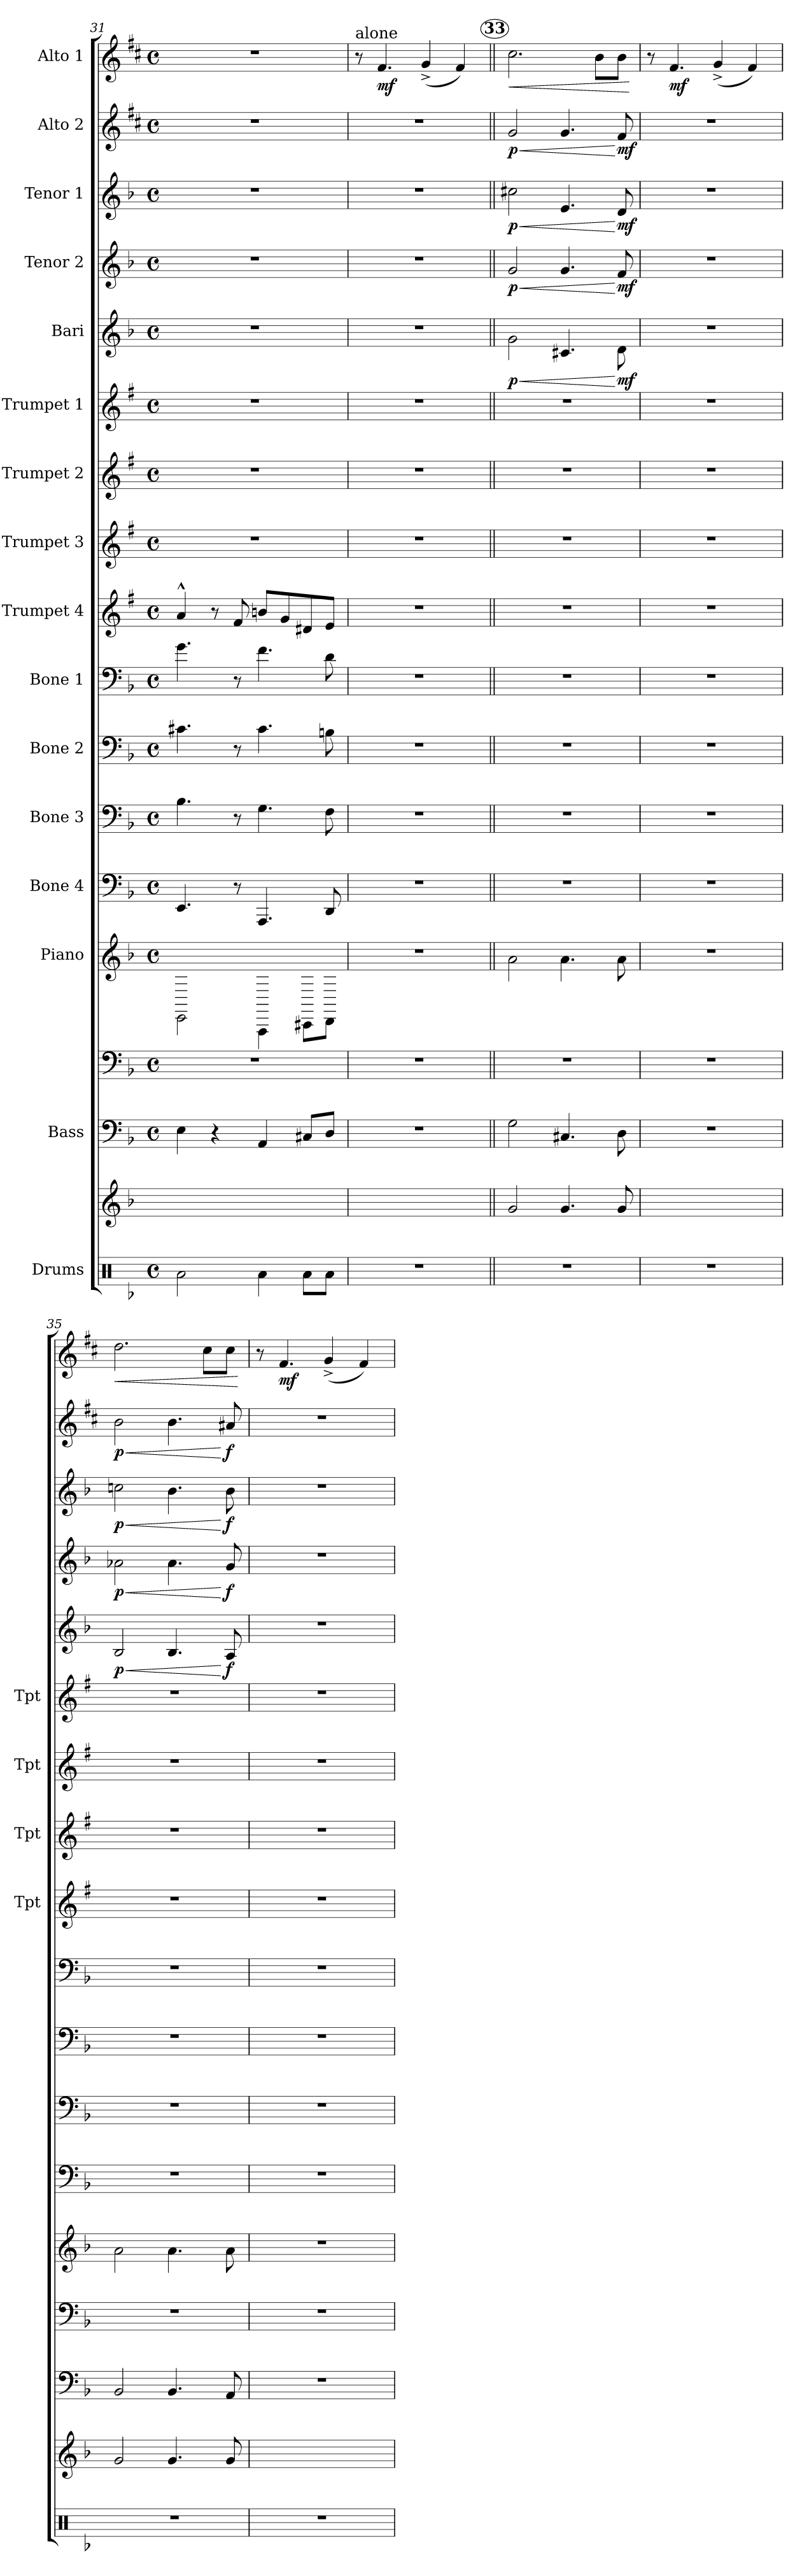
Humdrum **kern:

**kern	**kern	**kern	**kern	**kern	**kern	**kern	**kern	**kern	**kern	**kern	**kern	**kern	**kern	**dynam	**kern	**dynam	**kern	**dynam	**kern	**dynam	**kern	**dynam
*part18	*part17	*part16	*part15	*part14	*part13	*part12	*part11	*part10	*part9	*part8	*part7	*part6	*part5	*part5	*part4	*part4	*part3	*part3	*part2	*part2	*part1	*part1
*staff18	*staff17	*staff16	*staff15	*staff14	*staff13	*staff12	*staff11	*staff10	*staff9	*staff8	*staff7	*staff6	*staff5	*staff5	*staff4	*staff4	*staff3	*staff3	*staff2	*staff2	*staff1	*staff1
*I"Drums	*	*I"Bass	*	*I"Piano	*I"Bone 4	*I"Bone 3	*I"Bone 2	*I"Bone 1	*I"Trumpet 4	*I"Trumpet 3	*I"Trumpet 2	*I"Trumpet 1	*I"Bari	*	*I"Tenor 2	*	*I"Tenor 1	*	*I"Alto 2	*	*I"Alto 1	*
*	*	*	*	*	*	*	*	*	*I'Tpt	*I'Tpt	*I'Tpt	*I'Tpt	*	*	*	*	*	*	*	*	*	*
*clefX	*clefG2	*clefF4	*clefF4	*clefG2	*clefF4	*clefF4	*clefF4	*clefF4	*clefG2	*clefG2	*clefG2	*clefG2	*clefG2	*	*clefG2	*	*clefG2	*	*clefG2	*	*clefG2	*
*	*	*ITrd7c12	*	*	*	*	*	*	*ITrd1c2	*ITrd1c2	*ITrd1c2	*ITrd1c2	*ITrd12c21	*	*ITrd8c14	*	*ITrd8c14	*	*ITrd5c9	*	*ITrd5c9	*
*k[b-]	*k[b-]	*k[b-]	*k[b-]	*k[b-]	*k[b-]	*k[b-]	*k[b-]	*k[b-]	*k[b-]	*k[b-]	*k[b-]	*k[b-]	*k[b-]	*	*k[b-]	*	*k[b-]	*	*k[b-]	*	*k[b-]	*
*F:	*F:	*F:	*F:	*F:	*F:	*F:	*F:	*F:	*F:	*F:	*F:	*F:	*F:	*	*F:	*	*F:	*	*F:	*	*F:	*
*M4/4	*	*M4/4	*M4/4	*M4/4	*M4/4	*M4/4	*M4/4	*M4/4	*M4/4	*M4/4	*M4/4	*M4/4	*M4/4	*	*M4/4	*	*M4/4	*	*M4/4	*	*M4/4	*
*met(c)	*	*met(c)	*met(c)	*met(c)	*met(c)	*met(c)	*met(c)	*met(c)	*met(c)	*met(c)	*met(c)	*met(c)	*met(c)	*	*met(c)	*	*met(c)	*	*met(c)	*	*met(c)	*
=31	=31	=31	=31	=31	=31	=31	=31	=31	=31	=31	=31	=31	=31	=31	=31	=31	=31	=31	=31	=31	=31	=31
2Ra\	1ryy	4EE\	1r	2EE\	(<4.EE/	(<4.B-\	(<4.c#X\	(<4.g\	4g^^>/	1r	1r	1r	1r	.	1r	.	1r	.	1r	.	1r	.
.	.	4r	.	.	.	.	.	.	8r	.	.	.	.	.	.	.	.	.	.	.	.	.
.	.	.	.	.	8r	8r	8r	8r	8e/	.	.	.	.	.	.	.	.	.	.	.	.	.
4Ra\	.	4AAA/	.	4AAA\	4.AAA/	4.G\	4.c#\	4.f\	8an/L	.	.	.	.	.	.	.	.	.	.	.	.	.
.	.	.	.	.	.	.	.	.	8f/	.	.	.	.	.	.	.	.	.	.	.	.	.
8Ra\L	.	8CC#X/L	.	8CC#X\L	.	.	.	.	8c#X/	.	.	.	.	.	.	.	.	.	.	.	.	.
8Ra\J	.	8DD/J	.	8DD\J	8DD/	8F\	8Bn\	8d\	8d/J	.	.	.	.	.	.	.	.	.	.	.	.	.
=32	=32	=32	=32	=32	=32	=32	=32	=32	=32	=32	=32	=32	=32	=32	=32	=32	=32	=32	=32	=32	=32	=32
!	!	!	!	!	!	!	!	!	!	!	!	!	!	!	!	!	!	!	!	!	!LO:TX:a:t=alone	!
1r	1ryy	1r	1r	1r	1r	1r	1r	1r	1r	1r	1r	1r	1r	.	1r	.	1r	.	1r	.	8r	.
!	!	!	!	!	!	!	!	!	!	!	!	!	!	!	!	!	!	!	!	!	!	!LO:DY:b
.	.	.	.	.	.	.	.	.	.	.	.	.	.	.	.	.	.	.	.	.	(<4.A/	mf
.	.	.	.	.	.	.	.	.	.	.	.	.	.	.	.	.	.	.	.	.	(<4B-^</	.
.	.	.	.	.	.	.	.	.	.	.	.	.	.	.	.	.	.	.	.	.	4A/)	.
!!LO:PB:g=z
!!LO:REH:place=s1:a:B:enc=circle:fs=7:t=33
=33||	=33||	=33||	=33||	=33||	=33||	=33||	=33||	=33||	=33||	=33||	=33||	=33||	=33||	=33||	=33||	=33||	=33||	=33||	=33||	=33||	=33||	=33||
!	!	!	!	!	!	!	!	!	!	!	!	!	!	!LO:HP:b	!	!LO:HP:b	!	!LO:HP:b	!	!LO:HP:b	!	!LO:HP:b
!	!	!	!	!	!	!	!	!	!	!	!	!	!	!LO:DY:n=1:b	!	!LO:DY:n=1:b	!	!LO:DY:n=1:b	!	!LO:DY:n=1:b	!	!
1r	2g/	2GG\	1r	2a\	1r	1r	1r	1r	1r	1r	1r	1r	2G\	< p	2G/	< p	2c#X\	< p	2B-/	< p	2.e\	<
.	4.g/	4.CC#X/	.	4.a\	.	.	.	.	.	.	.	.	4.C#X/	.	4.G/	.	4.E/	.	4.B-/	.	.	.
.	.	.	.	.	.	.	.	.	.	.	.	.	.	.	.	.	.	.	.	.	8d\L	.
!	!	!	!	!	!	!	!	!	!	!	!	!	!	!LO:DY:n=2:b	!	!LO:DY:n=2:b	!	!LO:DY:n=2:b	!	!LO:DY:n=2:b	!	!
.	8g/	8DD\	.	8a\	.	.	.	.	.	.	.	.	8D\	[ mf	8F/	[ mf	8D/	[ mf	8A/	[ mf	8d\J	.
.	.	.	.	.	.	.	.	.	.	.	.	.	.	.	.	.	.	.	.	.	.	[
=34	=34	=34	=34	=34	=34	=34	=34	=34	=34	=34	=34	=34	=34	=34	=34	=34	=34	=34	=34	=34	=34	=34
1r	1ryy	1r	1r	1r	1r	1r	1r	1r	1r	1r	1r	1r	1r	.	1r	.	1r	.	1r	.	8r	.
!	!	!	!	!	!	!	!	!	!	!	!	!	!	!	!	!	!	!	!	!	!	!LO:DY:b
.	.	.	.	.	.	.	.	.	.	.	.	.	.	.	.	.	.	.	.	.	(<4.A/	mf
.	.	.	.	.	.	.	.	.	.	.	.	.	.	.	.	.	.	.	.	.	(<4B-^</	.
.	.	.	.	.	.	.	.	.	.	.	.	.	.	.	.	.	.	.	.	.	4A/)	.
=35	=35	=35	=35	=35	=35	=35	=35	=35	=35	=35	=35	=35	=35	=35	=35	=35	=35	=35	=35	=35	=35	=35
!	!	!	!	!	!	!	!	!	!	!	!	!	!	!LO:HP:b	!	!LO:HP:b	!	!LO:HP:b	!	!LO:HP:b	!	!LO:HP:b
!	!	!	!	!	!	!	!	!	!	!	!	!	!	!LO:DY:n=1:b	!	!LO:DY:n=1:b	!	!LO:DY:n=1:b	!	!LO:DY:n=1:b	!	!
1r	2g/	2BBB-/	1r	2a\	1r	1r	1r	1r	1r	1r	1r	1r	2BB-/	< p	2A-X\	< p	2cn\	< p	2d\	< p	2.f\	<
.	4.g/	4.BBB-/	.	4.a\	.	.	.	.	.	.	.	.	4.BB-/	.	4.A-\	.	4.B-\	.	4.d\	.	.	.
.	.	.	.	.	.	.	.	.	.	.	.	.	.	.	.	.	.	.	.	.	8e\L	.
!	!	!	!	!	!	!	!	!	!	!	!	!	!	!LO:DY:n=2:b	!	!LO:DY:n=2:b	!	!LO:DY:n=2:b	!	!LO:DY:n=2:b	!	!
.	8g/	8AAA/	.	8a\	.	.	.	.	.	.	.	.	8AA/	[ f	8G/	[ f	8B-\	[ f	8c#X/	[ f	8e\J	.
.	.	.	.	.	.	.	.	.	.	.	.	.	.	.	.	.	.	.	.	.	.	[
=36	=36	=36	=36	=36	=36	=36	=36	=36	=36	=36	=36	=36	=36	=36	=36	=36	=36	=36	=36	=36	=36	=36
1r	1ryy	1r	1r	1r	1r	1r	1r	1r	1r	1r	1r	1r	1r	.	1r	.	1r	.	1r	.	8r	.
!	!	!	!	!	!	!	!	!	!	!	!	!	!	!	!	!	!	!	!	!	!	!LO:DY:b
.	.	.	.	.	.	.	.	.	.	.	.	.	.	.	.	.	.	.	.	.	(<4.A/	mf
.	.	.	.	.	.	.	.	.	.	.	.	.	.	.	.	.	.	.	.	.	(<4B-^</	.
.	.	.	.	.	.	.	.	.	.	.	.	.	.	.	.	.	.	.	.	.	4A/)	.
=	=	=	=	=	=	=	=	=	=	=	=	=	=	=	=	=	=	=	=	=	=	=
*-	*-	*-	*-	*-	*-	*-	*-	*-	*-	*-	*-	*-	*-	*-	*-	*-	*-	*-	*-	*-	*-	*-
